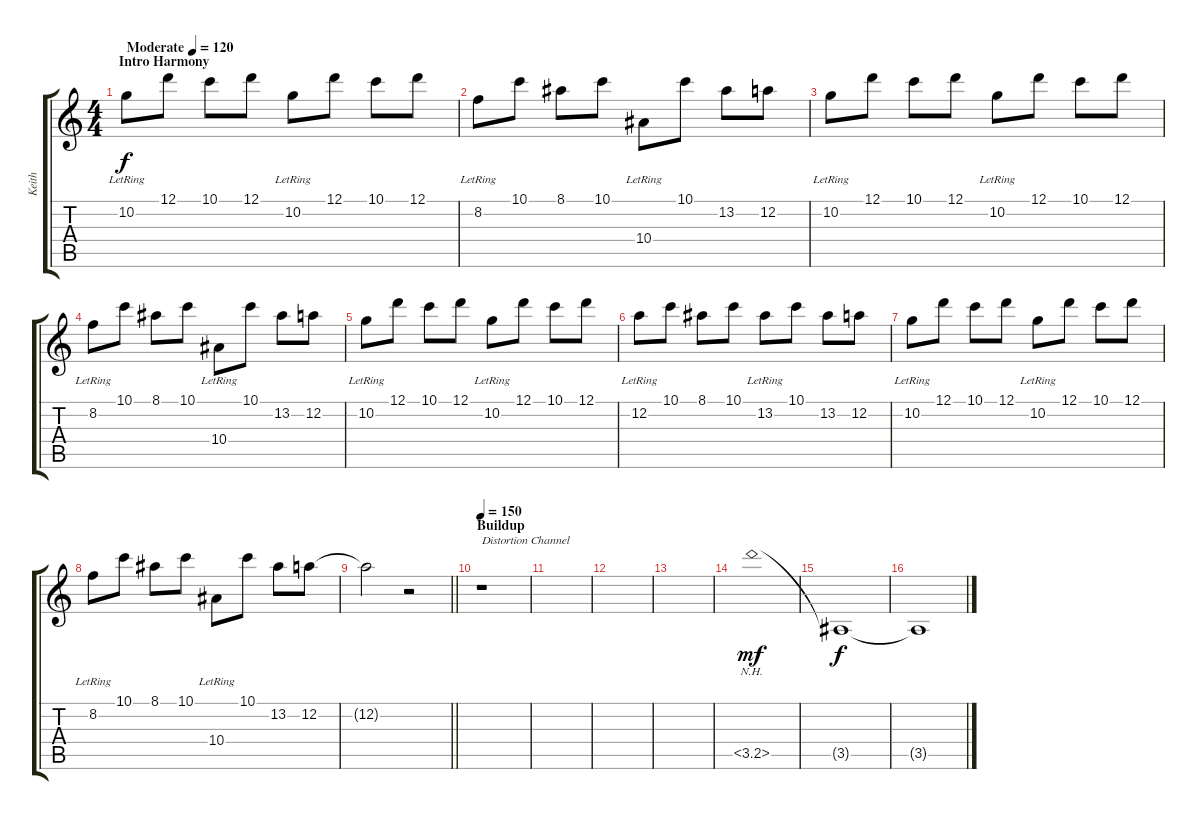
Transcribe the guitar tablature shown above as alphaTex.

\track ("Keith" "Keith") {instrument electricguitarjazz}
\staff {score tabs}
\tuning (D4 A3 F3 C3 G2 D2) {hide}
\ts (4 4)
\section ("" "Intro Harmony")
\tempo (120 "Moderate")
\clef g2
\ks c
10.2{lr}.8{dy f instrument electricguitarjazz} 12.1.8 10.1.8 12.1.8 10.2{lr}.8 12.1.8 10.1.8 12.1.8 |
8.2{lr}.8 10.1.8 8.1.8 10.1.8 10.4{lr}.8 10.1.8 13.2.8 12.2.8 |
10.2{lr}.8 12.1.8 10.1.8 12.1.8 10.2{lr}.8 12.1.8 10.1.8 12.1.8 |
8.2{lr}.8 10.1.8 8.1.8 10.1.8 10.4{lr}.8 10.1.8 13.2.8 12.2.8 |
10.2{lr}.8 12.1.8 10.1.8 12.1.8 10.2{lr}.8 12.1.8 10.1.8 12.1.8 |
12.2{lr}.8 10.1.8 8.1.8 10.1.8 13.2{lr}.8 10.1.8 13.2.8 12.2.8 |
10.2{lr}.8 12.1.8 10.1.8 12.1.8 10.2{lr}.8 12.1.8 10.1.8 12.1.8 |
8.2{lr}.8 10.1.8 8.1.8 10.1.8 10.4{lr}.8 10.1.8 13.2.8 12.2.8 |
\barLineRight lightlight
12.2{t}.2 r.2 |
\section ("" "Buildup")
\tempo 150
r.1{txt "Distortion Channel" instrument distortionguitar} |
|
|
|
3.5{nh}.1{dy mf} |
3.5{t}.1{dy f} |
3.5{t}.1
